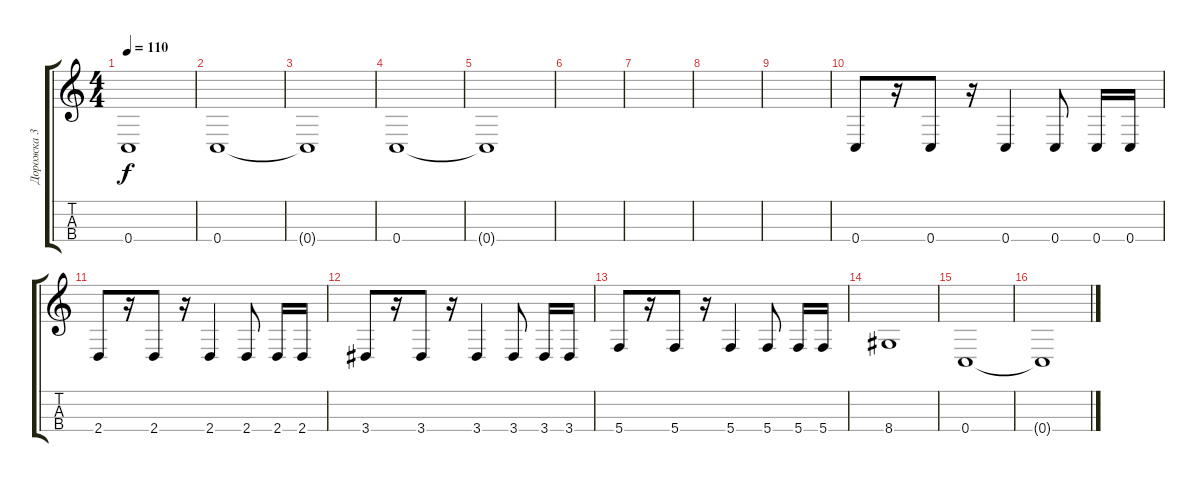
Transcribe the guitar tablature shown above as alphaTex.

\track ("Дорожка 3" "Дорожка 3") {instrument electricbassfinger}
\staff {score tabs}
\tuning (F3 C3 G2 C2) {hide}
\ts (4 4)
\tempo 110
\clef g2
\ks c
0.4{t}.1{dy f} |
0.4.1 |
0.4{t}.1 |
0.4.1 |
0.4{t}.1 |
|
|
|
|
0.4.8 r.16 0.4.8 r.16 0.4.4 0.4.8 0.4.16 0.4.16 |
2.4.8 r.16 2.4.8 r.16 2.4.4 2.4.8 2.4.16 2.4.16 |
3.4.8 r.16 3.4.8 r.16 3.4.4 3.4.8 3.4.16 3.4.16 |
5.4.8 r.16 5.4.8 r.16 5.4.4 5.4.8 5.4.16 5.4.16 |
8.4.1 |
0.4.1 |
0.4{t}.1
